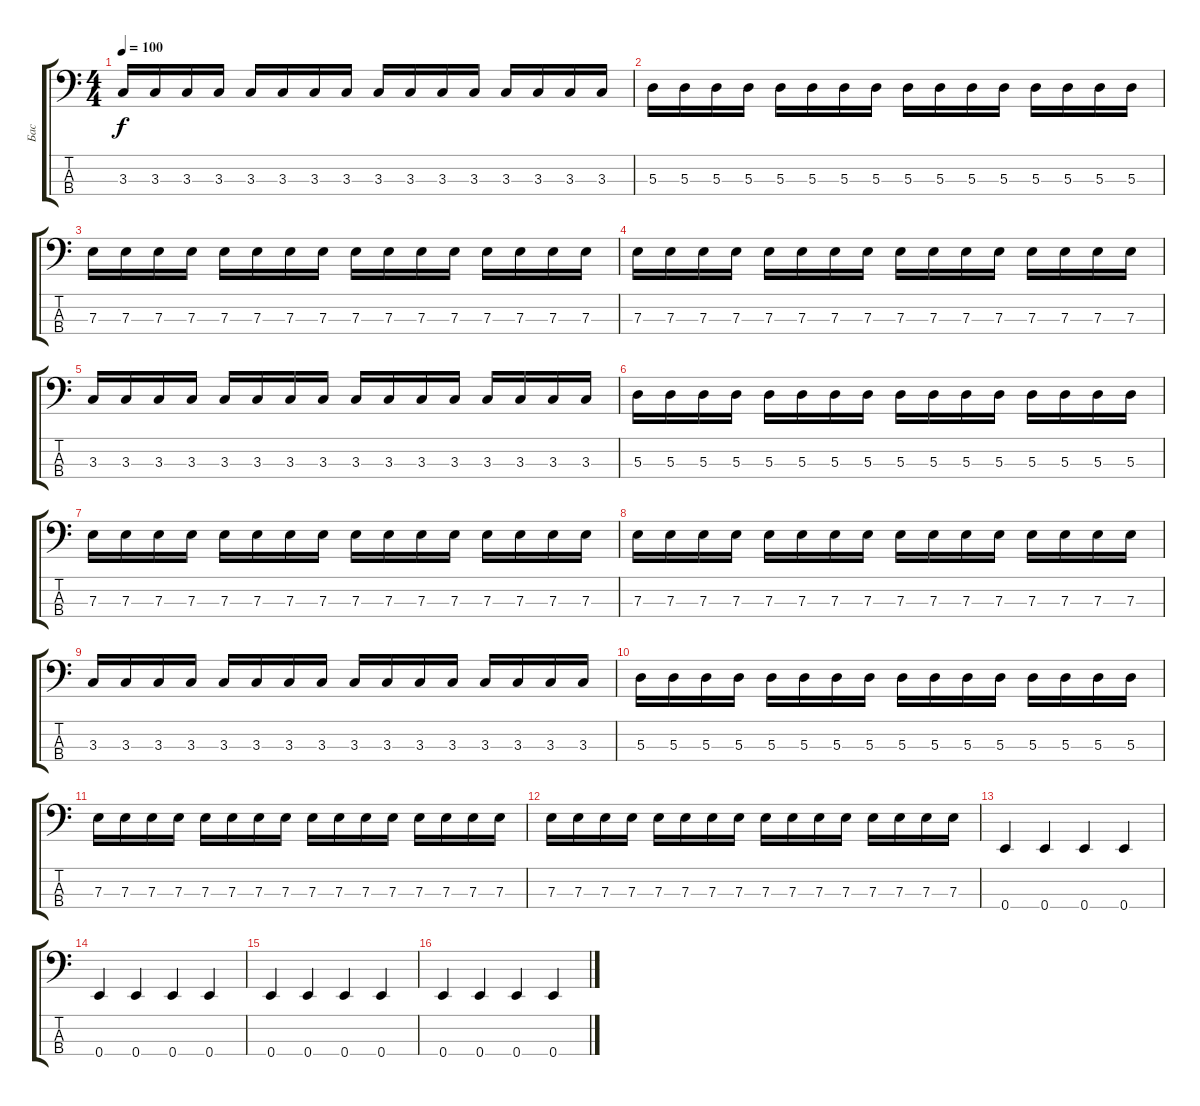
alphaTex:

\track ("Бас" "Бас") {instrument synthbass2}
\staff {score tabs}
\tuning (G2 D2 A1 E1) {hide}
\ts (4 4)
\tempo 100
\clef f4
\ks c
3.3.16{dy f} 3.3.16 3.3.16 3.3.16 3.3.16 3.3.16 3.3.16 3.3.16 3.3.16 3.3.16 3.3.16 3.3.16 3.3.16 3.3.16 3.3.16 3.3.16 |
5.3.16 5.3.16 5.3.16 5.3.16 5.3.16 5.3.16 5.3.16 5.3.16 5.3.16 5.3.16 5.3.16 5.3.16 5.3.16 5.3.16 5.3.16 5.3.16 |
7.3.16 7.3.16 7.3.16 7.3.16 7.3.16 7.3.16 7.3.16 7.3.16 7.3.16 7.3.16 7.3.16 7.3.16 7.3.16 7.3.16 7.3.16 7.3.16 |
7.3.16 7.3.16 7.3.16 7.3.16 7.3.16 7.3.16 7.3.16 7.3.16 7.3.16 7.3.16 7.3.16 7.3.16 7.3.16 7.3.16 7.3.16 7.3.16 |
3.3.16 3.3.16 3.3.16 3.3.16 3.3.16 3.3.16 3.3.16 3.3.16 3.3.16 3.3.16 3.3.16 3.3.16 3.3.16 3.3.16 3.3.16 3.3.16 |
5.3.16 5.3.16 5.3.16 5.3.16 5.3.16 5.3.16 5.3.16 5.3.16 5.3.16 5.3.16 5.3.16 5.3.16 5.3.16 5.3.16 5.3.16 5.3.16 |
7.3.16 7.3.16 7.3.16 7.3.16 7.3.16 7.3.16 7.3.16 7.3.16 7.3.16 7.3.16 7.3.16 7.3.16 7.3.16 7.3.16 7.3.16 7.3.16 |
7.3.16 7.3.16 7.3.16 7.3.16 7.3.16 7.3.16 7.3.16 7.3.16 7.3.16 7.3.16 7.3.16 7.3.16 7.3.16 7.3.16 7.3.16 7.3.16 |
3.3.16 3.3.16 3.3.16 3.3.16 3.3.16 3.3.16 3.3.16 3.3.16 3.3.16 3.3.16 3.3.16 3.3.16 3.3.16 3.3.16 3.3.16 3.3.16 |
5.3.16 5.3.16 5.3.16 5.3.16 5.3.16 5.3.16 5.3.16 5.3.16 5.3.16 5.3.16 5.3.16 5.3.16 5.3.16 5.3.16 5.3.16 5.3.16 |
7.3.16 7.3.16 7.3.16 7.3.16 7.3.16 7.3.16 7.3.16 7.3.16 7.3.16 7.3.16 7.3.16 7.3.16 7.3.16 7.3.16 7.3.16 7.3.16 |
7.3.16 7.3.16 7.3.16 7.3.16 7.3.16 7.3.16 7.3.16 7.3.16 7.3.16 7.3.16 7.3.16 7.3.16 7.3.16 7.3.16 7.3.16 7.3.16 |
0.4.4 0.4.4 0.4.4 0.4.4 |
0.4.4 0.4.4 0.4.4 0.4.4 |
0.4.4 0.4.4 0.4.4 0.4.4 |
0.4.4 0.4.4 0.4.4 0.4.4
